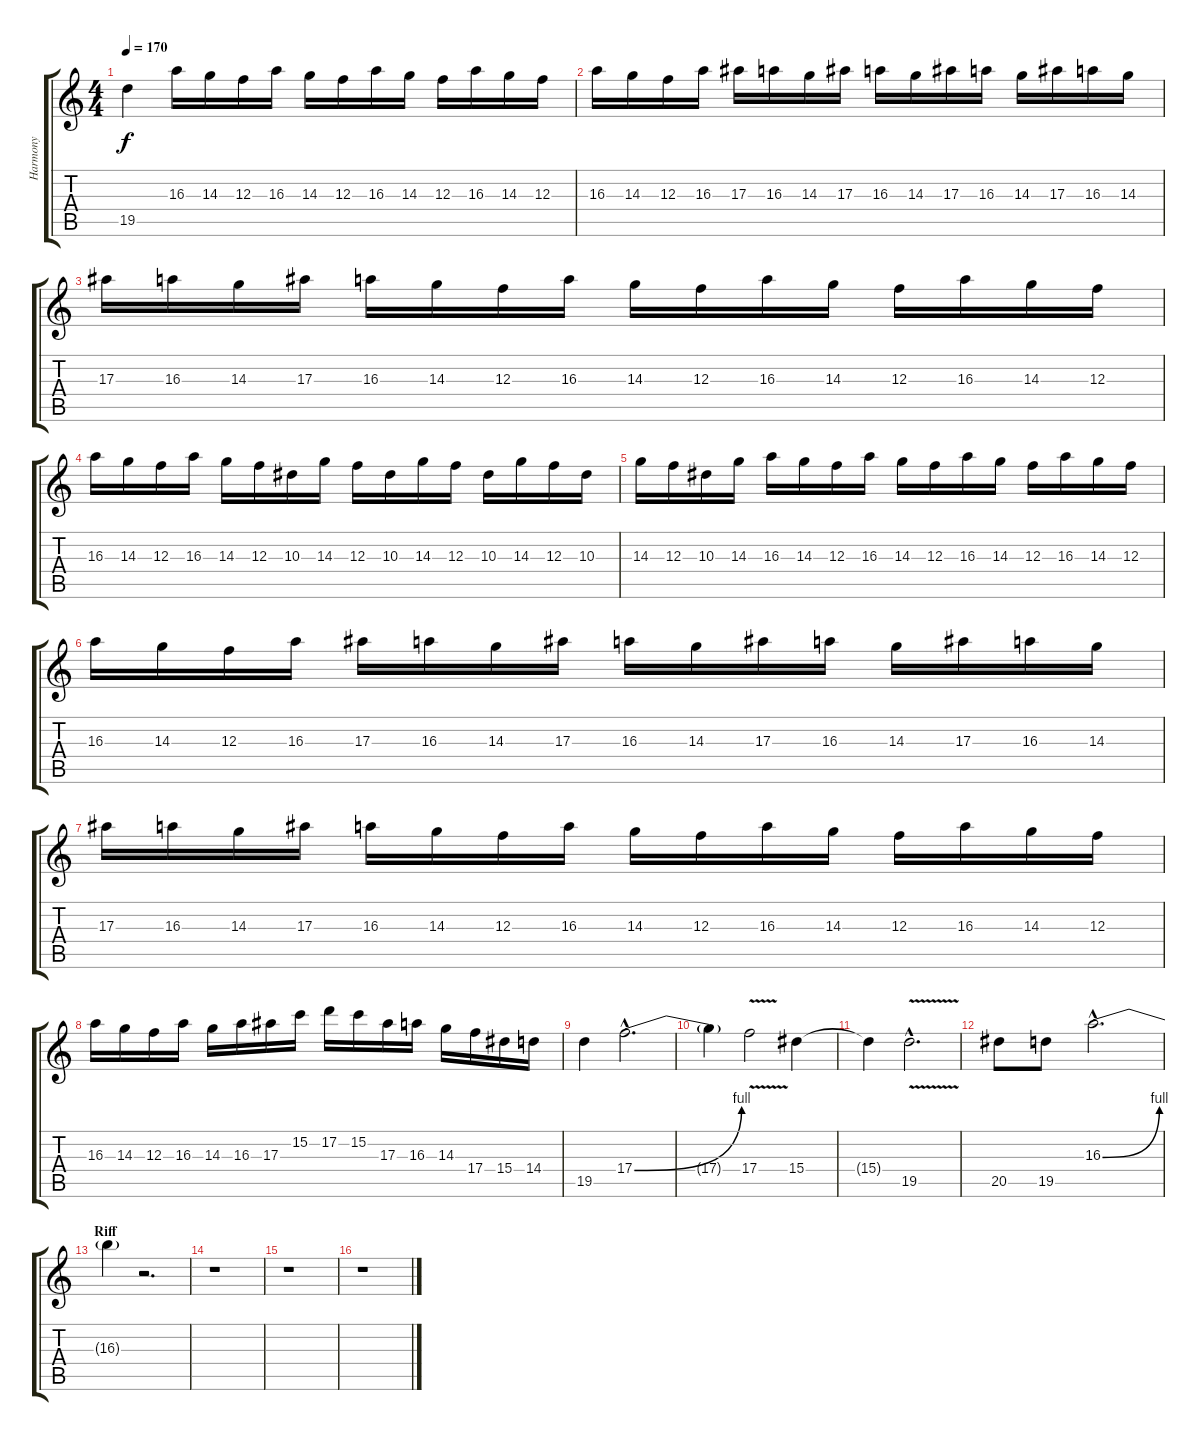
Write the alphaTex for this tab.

\track ("Harmony" "Harmony") {instrument overdrivenguitar}
\staff {score tabs}
\tuning (D4 A3 F3 C3 G2 D2) {hide}
\ts (4 4)
\tempo 170
\clef g2
\ks c
19.5.4{dy f} 16.3.16 14.3.16 12.3.16 16.3.16 14.3.16 12.3.16 16.3.16 14.3.16 12.3.16 16.3.16 14.3.16 12.3.16 |
16.3.16 14.3.16 12.3.16 16.3.16 17.3.16 16.3.16 14.3.16 17.3.16 16.3.16 14.3.16 17.3.16 16.3.16 14.3.16 17.3.16 16.3.16 14.3.16 |
17.3.16 16.3.16 14.3.16 17.3.16 16.3.16 14.3.16 12.3.16 16.3.16 14.3.16 12.3.16 16.3.16 14.3.16 12.3.16 16.3.16 14.3.16 12.3.16 |
16.3.16 14.3.16 12.3.16 16.3.16 14.3.16 12.3.16 10.3.16 14.3.16 12.3.16 10.3.16 14.3.16 12.3.16 10.3.16 14.3.16 12.3.16 10.3.16 |
14.3.16 12.3.16 10.3.16 14.3.16 16.3.16 14.3.16 12.3.16 16.3.16 14.3.16 12.3.16 16.3.16 14.3.16 12.3.16 16.3.16 14.3.16 12.3.16 |
16.3.16 14.3.16 12.3.16 16.3.16 17.3.16 16.3.16 14.3.16 17.3.16 16.3.16 14.3.16 17.3.16 16.3.16 14.3.16 17.3.16 16.3.16 14.3.16 |
17.3.16 16.3.16 14.3.16 17.3.16 16.3.16 14.3.16 12.3.16 16.3.16 14.3.16 12.3.16 16.3.16 14.3.16 12.3.16 16.3.16 14.3.16 12.3.16 |
16.3.16 14.3.16 12.3.16 16.3.16 14.3.16 16.3.16 17.3.16 15.2.16 17.2.16 15.2.16 17.3.16 16.3.16 14.3.16 17.4.16 15.4.16 14.4.16 |
19.5.4 17.4{be (bend 0 0 60 4) hac}.2{d} |
17.4{t}.4 17.4{v}.2 15.4.4 |
15.4{t}.4 19.5{v hac}.2{d} |
20.5.8 19.5.8 16.3{be (bend 0 0 60 4) hac}.2{d} |
\section ("" "Riff")
16.3{t}.4 r.2{d} |
r.1 |
r.1 |
r.1
